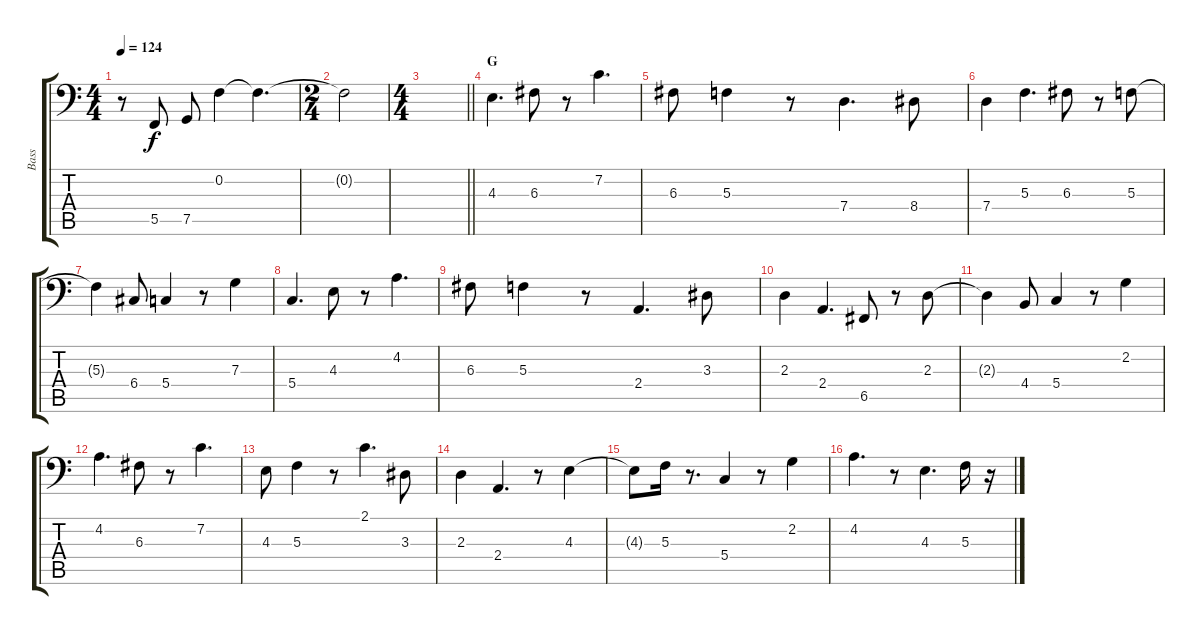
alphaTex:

\track ("Bass" "Bass") {instrument electricbasspick}
\staff {score tabs}
\tuning (Bb2 F2 C2 G1 C1 A0) {hide}
\ts (4 4)
\tempo 124
\clef f4
\ks c
r.8{dy f} 5.5.8 7.5.8 0.2.4 0.2{t}.4{d} |
\ts (2 4)
0.2{t}.2 |
\ts (4 4)
\barLineRight lightlight
|
\section ("" "G")
4.3.4{d} 6.3.8 r.8 7.2.4{d} |
6.3.8 5.3.4 r.8 7.4.4{d} 8.4.8 |
7.4.4 5.3.4{d} 6.3.8 r.8 5.3.8 |
5.3{t}.4 6.4.8 5.4.4 r.8 7.3.4 |
5.4.4{d} 4.3.8 r.8 4.2.4{d} |
6.3.8 5.3.4 r.8 2.4.4{d} 3.3.8 |
2.3.4 2.4.4{d} 6.5.8 r.8 2.3.8 |
2.3{t}.4 4.4.8 5.4.4 r.8 2.2.4 |
4.2.4{d} 6.3.8 r.8 7.2.4{d} |
4.3.8 5.3.4 r.8 2.1.4{d} 3.3.8 |
2.3.4 2.4.4{d} r.8 4.3.4 |
4.3{t}.8 5.3.16 r.8{d} 5.4.4 r.8 2.2.4 |
4.2.4{d} r.8 4.3.4{d} 5.3.16 r.16
